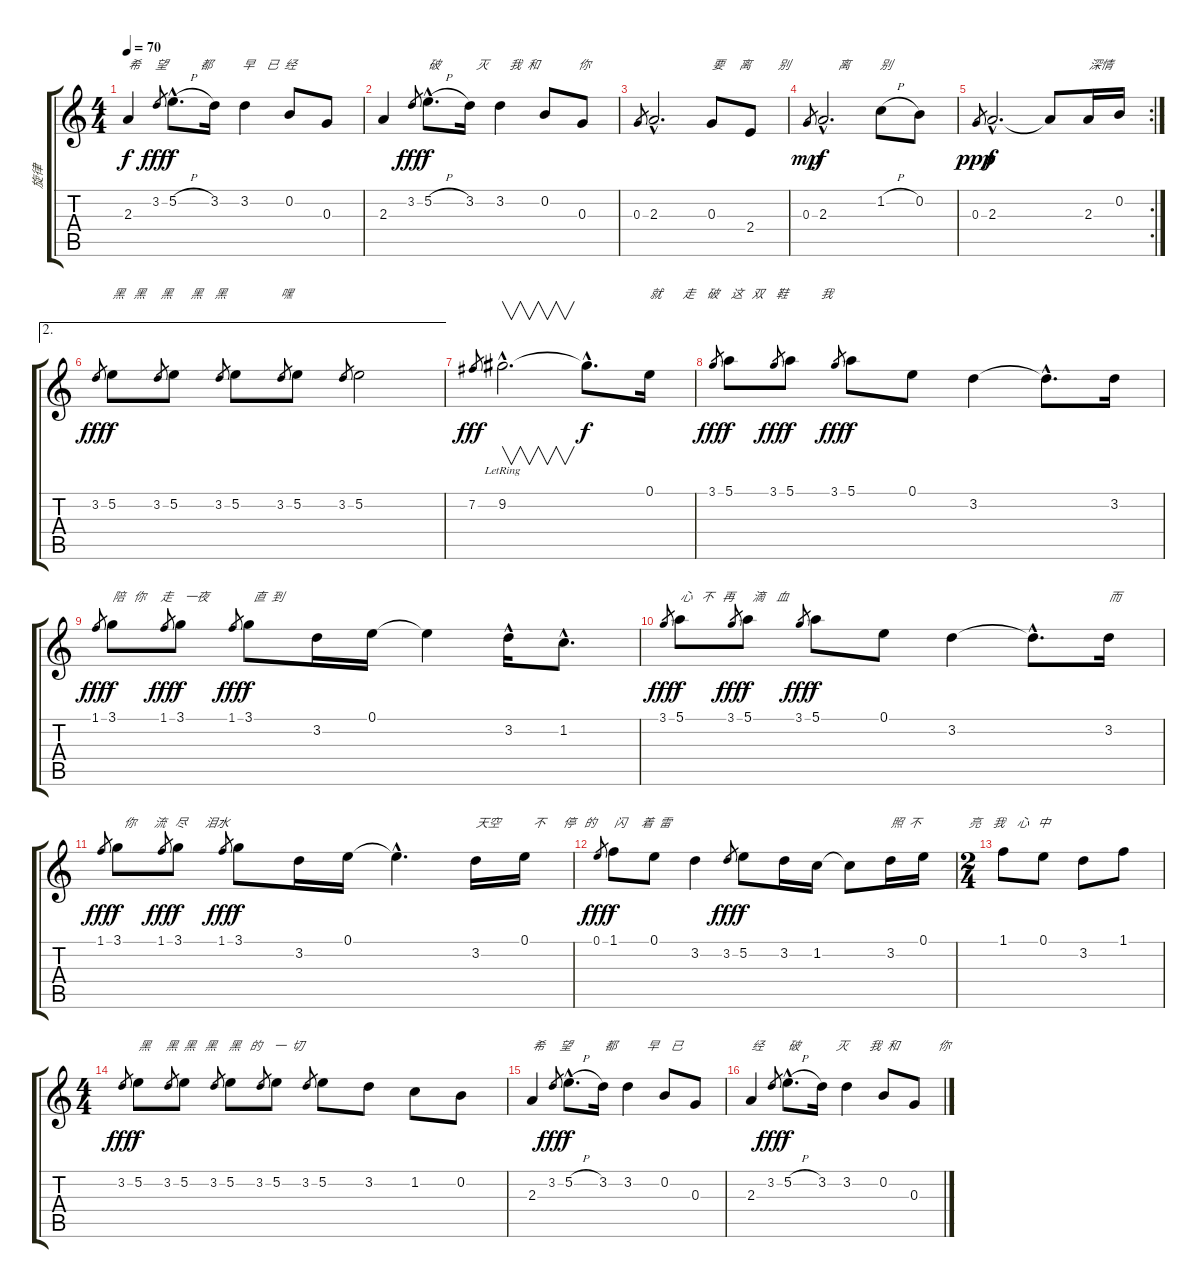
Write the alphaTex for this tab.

\track ("旋律" "旋律") {instrument acousticguitarsteel}
\staff {score tabs}
\tuning (E4 B3 G3 D3 A2 E2) {hide}
\ts (4 4)
\tempo 70
\clef g2
\ks c
2.3.4{txt "希     望           都          早    已  经      " dy f} 3.2.8{gr dy fff} 5.2{h hac}.8{d dy f} 3.2.16 3.2.4 0.2.8 0.3.8 |
2.3.4 3.2.8{gr dy fff} 5.2{h hac}.8{d txt "破            灭       我  和             你 " dy f} 3.2.16 3.2.4 0.2.8 0.3.8 |
0.3.8{gr} 2.3{hac}.2{d} 0.3.8{txt "要     离         别                离          别"} 2.4.8 |
0.3.8{gr dy mp} 2.3{hac}.2{d dy f} 1.2{h}.8 0.2.8 |
\rc 2
0.3.8{gr dy ppp} 2.3{hac}.2{d dy f} 2.3{t}.8 2.3.16{txt "深情"} 0.2.16 |
\ae 2
3.2.8{gr dy fff} 5.2.8{txt "黑   黑     黑      黑    黑                  嘿" dy f} 3.2.8{gr} 5.2.8 3.2.8{gr} 5.2.8 3.2.8{gr} 5.2.8 3.2.8{gr} 5.2.2 |
7.2.8{gr dy fff} 9.2{hac lr}.2{v d} 9.2{hac t}.8{d dy f} 0.1.16{txt "就       走    破    这   双    鞋           我"} |
3.1.8{gr dy fff} 5.1.8{dy f} 3.1.8{gr dy fff} 5.1.8{dy f} 3.1.8{gr dy fff} 5.1.8{dy f} 0.1.8 3.2.4 3.2{hac t}.8{d} 3.2.16 |
1.1.8{gr dy fff} 3.1.8{txt "陪   你     走    一夜               直  到" dy f} 1.1.8{gr dy fff} 3.1.8{dy f} 1.1.8{gr dy fff} 3.1.8{dy f} 3.2.16 0.1.16 0.1{t}.4 3.2{hac}.16 1.2{hac}.8{d} |
3.1.8{gr dy fff} 5.1.8{txt "心   不   再      滴    血" dy f} 3.1.8{gr dy fff} 5.1.8{dy f} 3.1.8{gr dy fff} 5.1.8{dy f} 0.1.8 3.2.4 3.2{hac t}.8{d} 3.2.16{txt "而"} |
1.1.8{gr dy fff} 3.1.8{txt "  你      流   尽      泪水" dy f} 1.1.8{gr dy fff} 3.1.8{dy f} 1.1.8{gr dy fff} 3.1.8{dy f} 3.2.16 0.1.16 0.1{hac t}.4{d} 3.2.16{txt "天空           不      停   的      闪     着  雷"} 0.1.16 |
0.1.8{gr dy fff} 1.1.8{dy f} 0.1.8 3.2.4 3.2.8{gr dy fff} 5.2.8{dy f} 3.2.16 1.2.16 1.2{t}.8 3.2.16{txt "照  不                亮    我    心   中"} 0.1.16 |
\ts (2 4)
1.1.8 0.1.8 3.2.8 1.1.8 |
\ts (4 4)
3.2.8{gr dy fff} 5.2.8{txt "黑     黑  黑   黑    黑   的    一  切" dy f} 3.2.8{gr} 5.2.8 3.2.8{gr} 5.2.8 3.2.8{gr} 5.2.8 3.2.8{gr} 5.2.8 3.2.8 1.2.8 0.2.8 |
2.3.4{txt "希     望           都          早    已  "} 3.2.8{gr dy fff} 5.2{h hac}.8{d dy f} 3.2.16 3.2.4 0.2.8 0.3.8 |
2.3.4{txt "经"} 3.2.8{gr dy fff} 5.2{h hac}.8{d txt "破            灭       我  和             你 " dy f} 3.2.16 3.2.4 0.2.8 0.3.8
